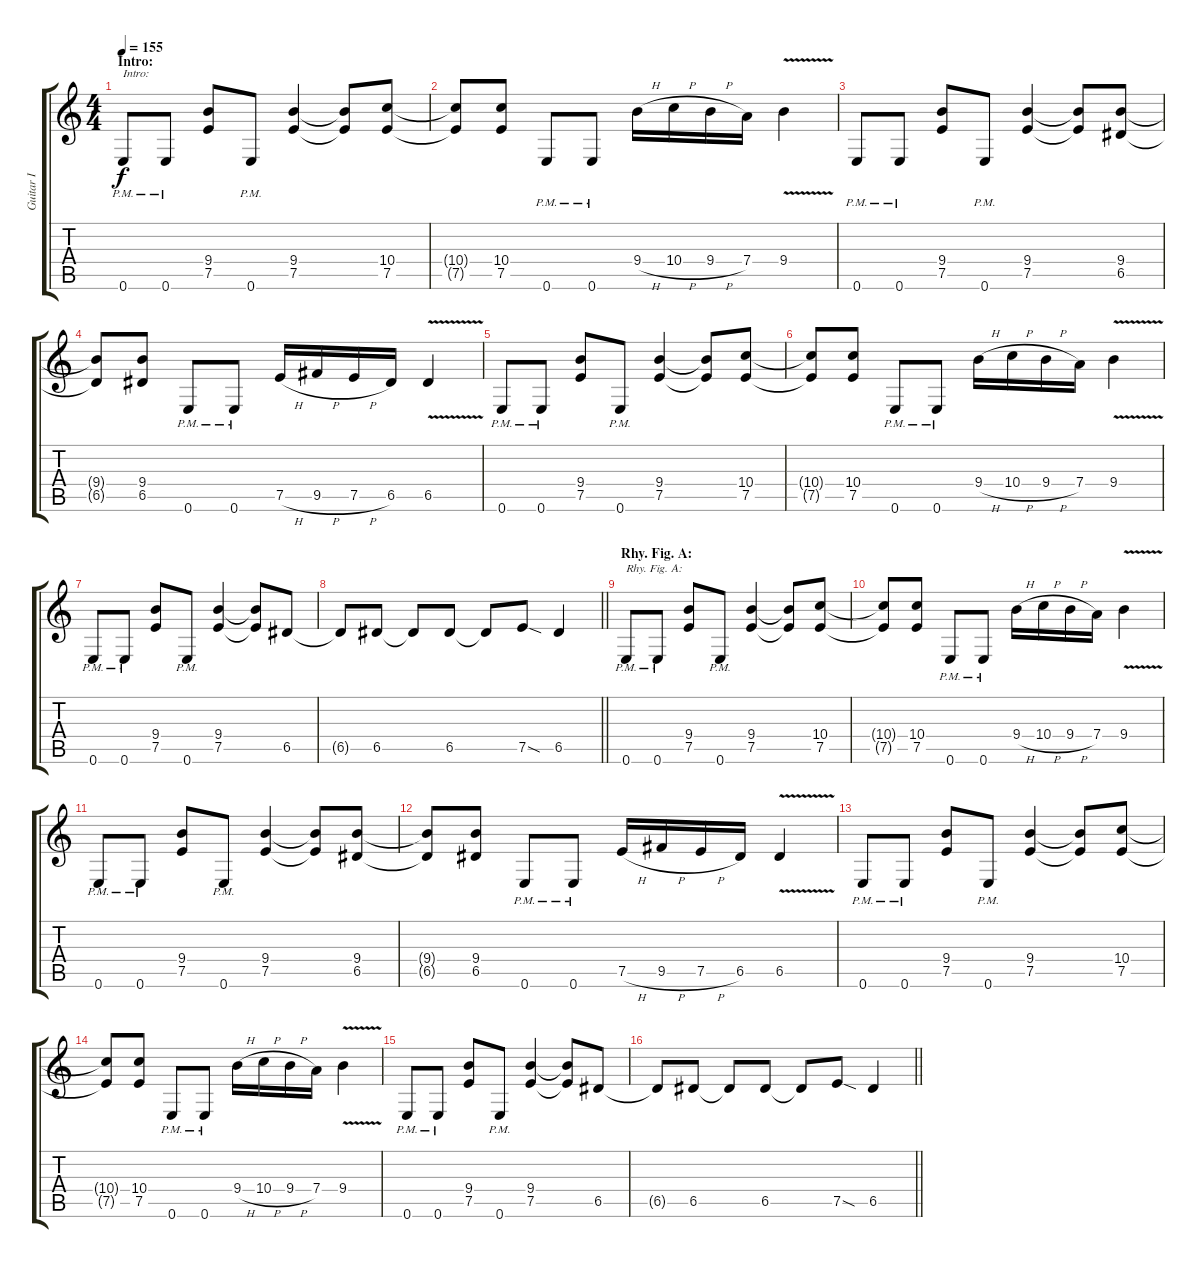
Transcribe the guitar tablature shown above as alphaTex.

\track ("Guitar I" "Guitar I") {instrument distortionguitar}
\staff {score tabs}
\tuning (E4 B3 G3 D3 A2 E2) {hide}
\ts (4 4)
\section ("" "Intro:")
\tempo 155
\clef g2
\ks c
0.6{pm}.8{txt "Intro:" dy f instrument distortionguitar} 0.6{pm}.8 (9.4 7.5).8 0.6{pm}.8 (9.4 7.5).4 (9.4{t} 7.5{t}).8 (10.4 7.5).8 |
(10.4{t} 7.5{t}).8 (10.4 7.5).8 0.6{pm}.8 0.6{pm}.8 9.4{h}.16 10.4{h}.16 9.4{h}.16 7.4.16 9.4{v}.4 |
0.6{pm}.8 0.6{pm}.8 (9.4 7.5).8 0.6{pm}.8 (9.4 7.5).4 (9.4{t} 7.5{t}).8 (9.4 6.5).8 |
(9.4{t} 6.5{t}).8 (9.4 6.5).8 0.6{pm}.8 0.6{pm}.8 7.5{h}.16 9.5{h}.16 7.5{h}.16 6.5.16 6.5{v}.4 |
0.6{pm}.8 0.6{pm}.8 (9.4 7.5).8 0.6{pm}.8 (9.4 7.5).4 (9.4{t} 7.5{t}).8 (10.4 7.5).8 |
(10.4{t} 7.5{t}).8 (10.4 7.5).8 0.6{pm}.8 0.6{pm}.8 9.4{h}.16 10.4{h}.16 9.4{h}.16 7.4.16 9.4{v}.4 |
0.6{pm}.8 0.6{pm}.8 (9.4 7.5).8 0.6{pm}.8 (9.4 7.5).4 (9.4{t} 7.5{t}).8 6.5.8 |
\barLineRight lightlight
6.5{t}.8 6.5.8 6.5{t}.8 6.5.8 6.5{t}.8 7.5{sod}.8 6.5.4 |
\section ("" "Rhy. Fig. A:")
0.6{pm}.8{txt "Rhy. Fig. A:"} 0.6{pm}.8 (9.4 7.5).8 0.6{pm}.8 (9.4 7.5).4 (9.4{t} 7.5{t}).8 (10.4 7.5).8 |
(10.4{t} 7.5{t}).8 (10.4 7.5).8 0.6{pm}.8 0.6{pm}.8 9.4{h}.16 10.4{h}.16 9.4{h}.16 7.4.16 9.4{v}.4 |
0.6{pm}.8 0.6{pm}.8 (9.4 7.5).8 0.6{pm}.8 (9.4 7.5).4 (9.4{t} 7.5{t}).8 (9.4 6.5).8 |
(9.4{t} 6.5{t}).8 (9.4 6.5).8 0.6{pm}.8 0.6{pm}.8 7.5{h}.16 9.5{h}.16 7.5{h}.16 6.5.16 6.5{v}.4 |
0.6{pm}.8 0.6{pm}.8 (9.4 7.5).8 0.6{pm}.8 (9.4 7.5).4 (9.4{t} 7.5{t}).8 (10.4 7.5).8 |
(10.4{t} 7.5{t}).8 (10.4 7.5).8 0.6{pm}.8 0.6{pm}.8 9.4{h}.16 10.4{h}.16 9.4{h}.16 7.4.16 9.4{v}.4 |
0.6{pm}.8 0.6{pm}.8 (9.4 7.5).8 0.6{pm}.8 (9.4 7.5).4 (9.4{t} 7.5{t}).8 6.5.8 |
\barLineRight lightlight
6.5{t}.8 6.5.8 6.5{t}.8 6.5.8 6.5{t}.8 7.5{sod}.8 6.5.4
